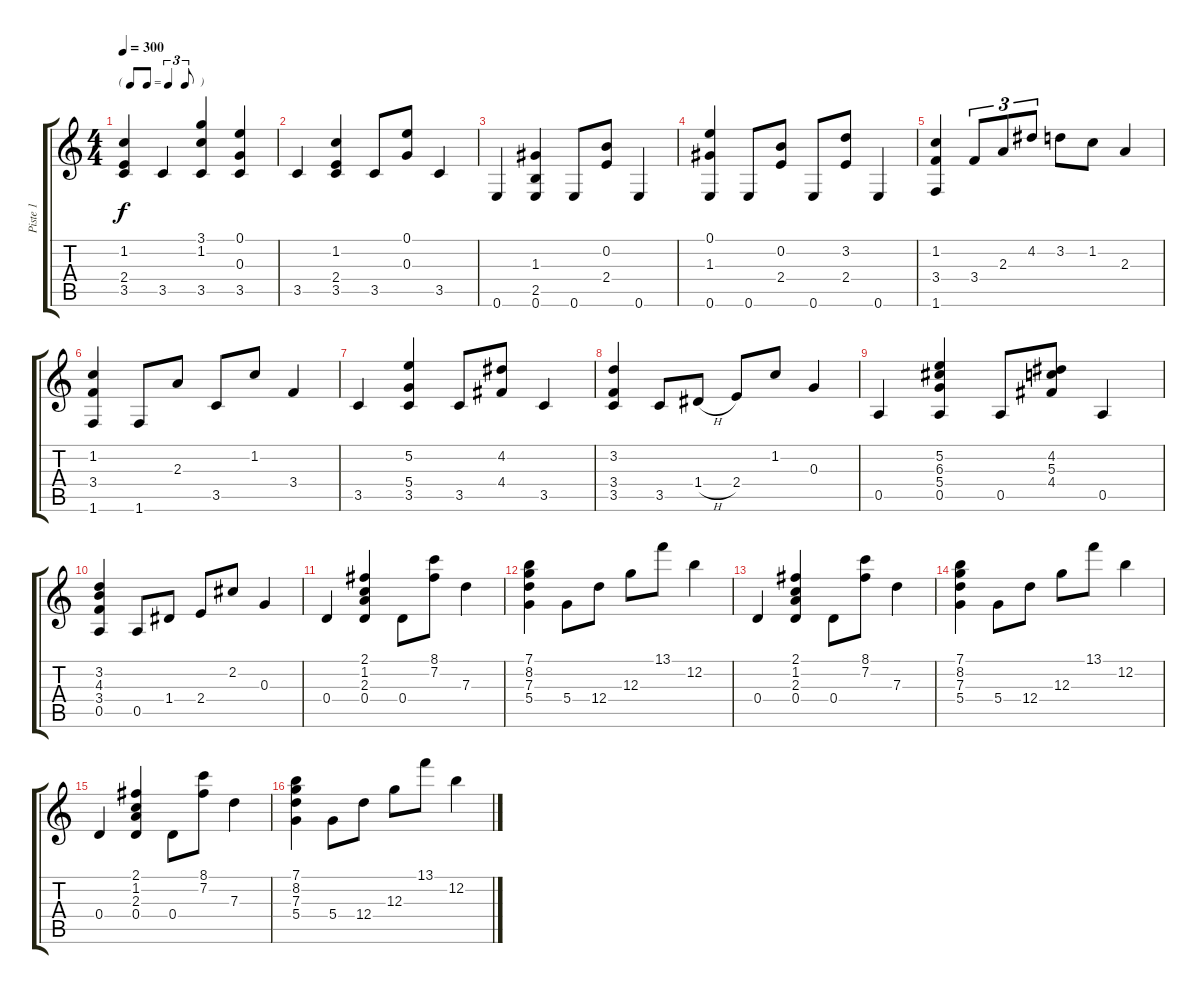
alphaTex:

\track ("Piste 1" "Piste 1") {instrument acousticguitarnylon}
\staff {score tabs}
\tuning (E4 B3 G3 D3 A2 E2) {hide}
\ts (4 4)
\tf triplet8th
\tempo 300
\clef g2
\ks c
(1.2 2.4 3.5).4{dy f} 3.5.4 (3.1 1.2 3.5).4 (0.1 0.3 3.5).4 |
3.5.4 (1.2 2.4 3.5).4 3.5.8 (0.1 0.3).8 3.5.4 |
0.6.4 (1.3 2.5 0.6).4 0.6.8 (0.2 2.4).8 0.6.4 |
(0.1 1.3 0.6).4 0.6.8 (0.2 2.4).8 0.6.8 (3.2 2.4).8 0.6.4 |
(1.2 3.4 1.6).4 3.4.8{tu (3 2)} 2.3.8{tu (3 2)} 4.2.8{tu (3 2)} 3.2.8 1.2.8 2.3.4 |
(1.2 3.4 1.6).4 1.6.8 2.3.8 3.5.8 1.2.8 3.4.4 |
3.5.4 (5.2 5.4 3.5).4 3.5.8 (4.2 4.4).8 3.5.4 |
(3.2 3.4 3.5).4 3.5.8 1.4{h}.8 2.4.8 1.2.8 0.3.4 |
0.5.4 (5.2 6.3 5.4 0.5).4 0.5.8 (4.2 5.3 4.4).8 0.5.4 |
(3.2 4.3 3.4 0.5).4 0.5.8 1.4.8 2.4.8 2.2.8 0.3.4 |
0.4.4 (2.1 1.2 2.3 0.4).4 0.4.8 (8.1 7.2).8 7.3.4 |
(7.1 8.2 7.3 5.4).4 5.4.8 12.4.8 12.3.8 13.1.8 12.2.4 |
0.4.4 (2.1 1.2 2.3 0.4).4 0.4.8 (8.1 7.2).8 7.3.4 |
(7.1 8.2 7.3 5.4).4 5.4.8 12.4.8 12.3.8 13.1.8 12.2.4 |
0.4.4 (2.1 1.2 2.3 0.4).4 0.4.8 (8.1 7.2).8 7.3.4 |
(7.1 8.2 7.3 5.4).4 5.4.8 12.4.8 12.3.8 13.1.8 12.2.4
